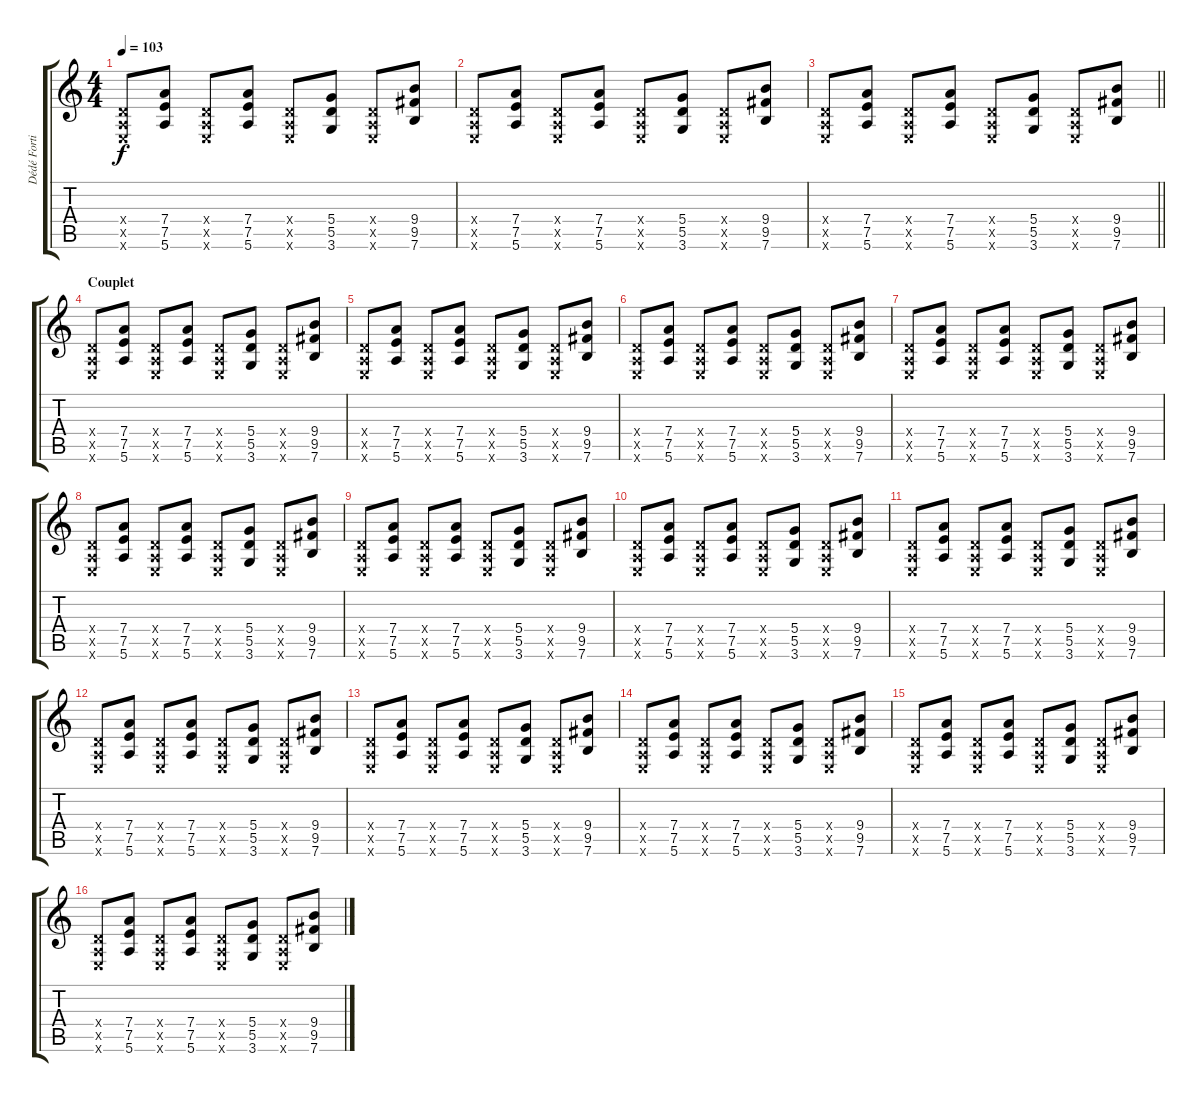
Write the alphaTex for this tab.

\track ("Dédé Fortin (guitar)" "Dédé Forti") {instrument acousticguitarsteel}
\staff {score tabs}
\tuning (E4 B3 G3 D3 A2 E2) {hide}
\ts (4 4)
\tempo 103
\clef g2
\ks c
(0.4{x} 0.5{x} 0.6{x}).8{dy f} (7.4 7.5 5.6).8 (0.4{x} 0.5{x} 0.6{x}).8 (7.4 7.5 5.6).8 (0.4{x} 0.5{x} 0.6{x}).8 (5.4 5.5 3.6).8 (0.4{x} 0.5{x} 0.6{x}).8 (9.4 9.5 7.6).8 |
(0.4{x} 0.5{x} 0.6{x}).8 (7.4 7.5 5.6).8 (0.4{x} 0.5{x} 0.6{x}).8 (7.4 7.5 5.6).8 (0.4{x} 0.5{x} 0.6{x}).8 (5.4 5.5 3.6).8 (0.4{x} 0.5{x} 0.6{x}).8 (9.4 9.5 7.6).8 |
\barLineRight lightlight
(0.4{x} 0.5{x} 0.6{x}).8 (7.4 7.5 5.6).8 (0.4{x} 0.5{x} 0.6{x}).8 (7.4 7.5 5.6).8 (0.4{x} 0.5{x} 0.6{x}).8 (5.4 5.5 3.6).8 (0.4{x} 0.5{x} 0.6{x}).8 (9.4 9.5 7.6).8 |
\section ("" "Couplet")
(0.4{x} 0.5{x} 0.6{x}).8 (7.4 7.5 5.6).8 (0.4{x} 0.5{x} 0.6{x}).8 (7.4 7.5 5.6).8 (0.4{x} 0.5{x} 0.6{x}).8 (5.4 5.5 3.6).8 (0.4{x} 0.5{x} 0.6{x}).8 (9.4 9.5 7.6).8 |
(0.4{x} 0.5{x} 0.6{x}).8 (7.4 7.5 5.6).8 (0.4{x} 0.5{x} 0.6{x}).8 (7.4 7.5 5.6).8 (0.4{x} 0.5{x} 0.6{x}).8 (5.4 5.5 3.6).8 (0.4{x} 0.5{x} 0.6{x}).8 (9.4 9.5 7.6).8 |
(0.4{x} 0.5{x} 0.6{x}).8 (7.4 7.5 5.6).8 (0.4{x} 0.5{x} 0.6{x}).8 (7.4 7.5 5.6).8 (0.4{x} 0.5{x} 0.6{x}).8 (5.4 5.5 3.6).8 (0.4{x} 0.5{x} 0.6{x}).8 (9.4 9.5 7.6).8 |
(0.4{x} 0.5{x} 0.6{x}).8 (7.4 7.5 5.6).8 (0.4{x} 0.5{x} 0.6{x}).8 (7.4 7.5 5.6).8 (0.4{x} 0.5{x} 0.6{x}).8 (5.4 5.5 3.6).8 (0.4{x} 0.5{x} 0.6{x}).8 (9.4 9.5 7.6).8 |
(0.4{x} 0.5{x} 0.6{x}).8 (7.4 7.5 5.6).8 (0.4{x} 0.5{x} 0.6{x}).8 (7.4 7.5 5.6).8 (0.4{x} 0.5{x} 0.6{x}).8 (5.4 5.5 3.6).8 (0.4{x} 0.5{x} 0.6{x}).8 (9.4 9.5 7.6).8 |
(0.4{x} 0.5{x} 0.6{x}).8 (7.4 7.5 5.6).8 (0.4{x} 0.5{x} 0.6{x}).8 (7.4 7.5 5.6).8 (0.4{x} 0.5{x} 0.6{x}).8 (5.4 5.5 3.6).8 (0.4{x} 0.5{x} 0.6{x}).8 (9.4 9.5 7.6).8 |
(0.4{x} 0.5{x} 0.6{x}).8 (7.4 7.5 5.6).8 (0.4{x} 0.5{x} 0.6{x}).8 (7.4 7.5 5.6).8 (0.4{x} 0.5{x} 0.6{x}).8 (5.4 5.5 3.6).8 (0.4{x} 0.5{x} 0.6{x}).8 (9.4 9.5 7.6).8 |
(0.4{x} 0.5{x} 0.6{x}).8 (7.4 7.5 5.6).8 (0.4{x} 0.5{x} 0.6{x}).8 (7.4 7.5 5.6).8 (0.4{x} 0.5{x} 0.6{x}).8 (5.4 5.5 3.6).8 (0.4{x} 0.5{x} 0.6{x}).8 (9.4 9.5 7.6).8 |
(0.4{x} 0.5{x} 0.6{x}).8 (7.4 7.5 5.6).8 (0.4{x} 0.5{x} 0.6{x}).8 (7.4 7.5 5.6).8 (0.4{x} 0.5{x} 0.6{x}).8 (5.4 5.5 3.6).8 (0.4{x} 0.5{x} 0.6{x}).8 (9.4 9.5 7.6).8 |
(0.4{x} 0.5{x} 0.6{x}).8 (7.4 7.5 5.6).8 (0.4{x} 0.5{x} 0.6{x}).8 (7.4 7.5 5.6).8 (0.4{x} 0.5{x} 0.6{x}).8 (5.4 5.5 3.6).8 (0.4{x} 0.5{x} 0.6{x}).8 (9.4 9.5 7.6).8 |
(0.4{x} 0.5{x} 0.6{x}).8 (7.4 7.5 5.6).8 (0.4{x} 0.5{x} 0.6{x}).8 (7.4 7.5 5.6).8 (0.4{x} 0.5{x} 0.6{x}).8 (5.4 5.5 3.6).8 (0.4{x} 0.5{x} 0.6{x}).8 (9.4 9.5 7.6).8 |
(0.4{x} 0.5{x} 0.6{x}).8 (7.4 7.5 5.6).8 (0.4{x} 0.5{x} 0.6{x}).8 (7.4 7.5 5.6).8 (0.4{x} 0.5{x} 0.6{x}).8 (5.4 5.5 3.6).8 (0.4{x} 0.5{x} 0.6{x}).8 (9.4 9.5 7.6).8 |
(0.4{x} 0.5{x} 0.6{x}).8 (7.4 7.5 5.6).8 (0.4{x} 0.5{x} 0.6{x}).8 (7.4 7.5 5.6).8 (0.4{x} 0.5{x} 0.6{x}).8 (5.4 5.5 3.6).8 (0.4{x} 0.5{x} 0.6{x}).8 (9.4 9.5 7.6).8
